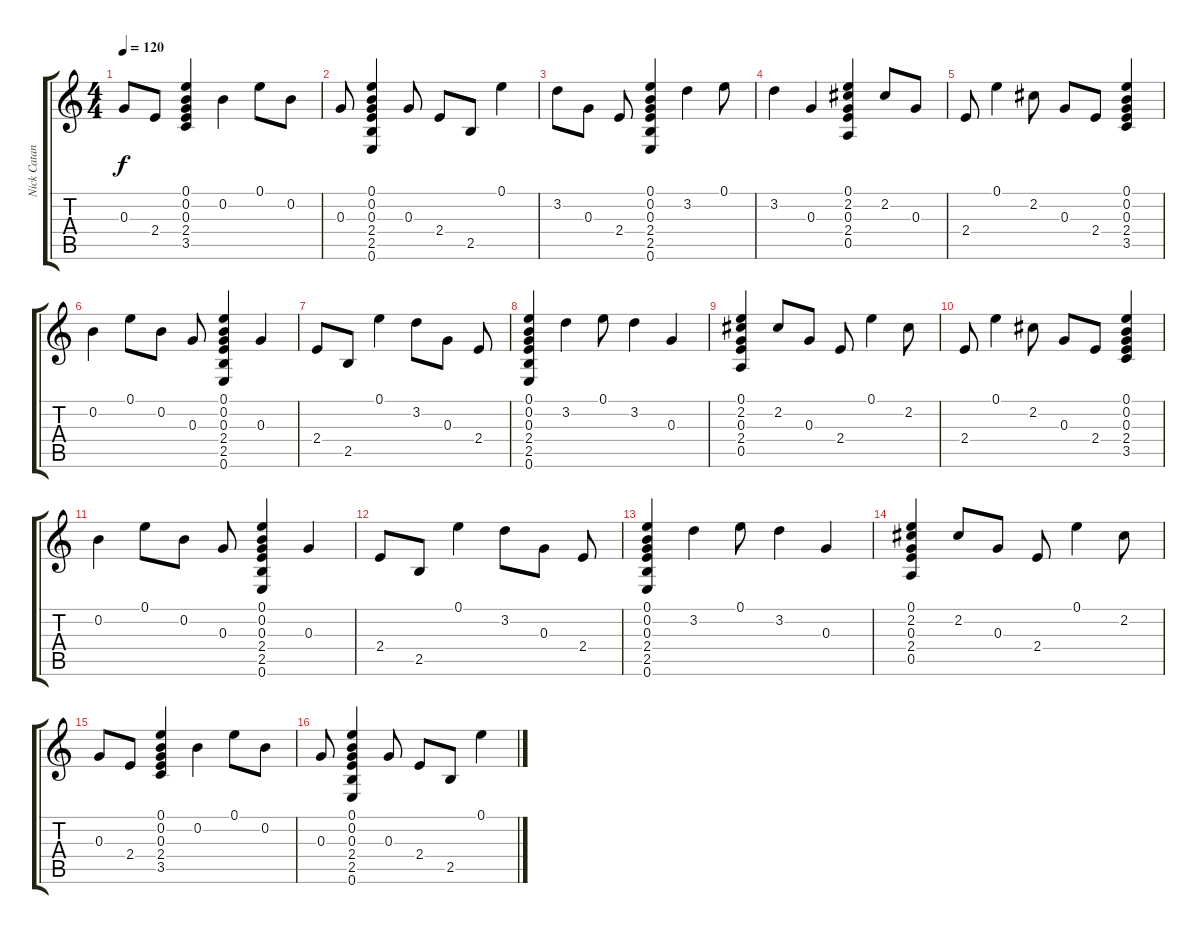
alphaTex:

\track ("Nick Catanese" "Nick Catan") {instrument acousticguitarsteel}
\staff {score tabs}
\tuning (E4 B3 G3 D3 A2 E2) {hide}
\ts (4 4)
\tempo 120
\clef g2
\ks c
0.3.8{dy f} 2.4.8 (0.1 0.2 0.3 2.4 3.5).4 0.2.4 0.1.8 0.2.8 |
0.3.8 (0.1 0.2 0.3 2.4 2.5 0.6).4 0.3.8 2.4.8 2.5.8 0.1.4 |
3.2.8 0.3.8 2.4.8 (0.1 0.2 0.3 2.4 2.5 0.6).4 3.2.4 0.1.8 |
3.2.4 0.3.4 (0.1 2.2 0.3 2.4 0.5).4 2.2.8 0.3.8 |
2.4.8 0.1.4 2.2.8 0.3.8 2.4.8 (0.1 0.2 0.3 2.4 3.5).4 |
0.2.4 0.1.8 0.2.8 0.3.8 (0.1 0.2 0.3 2.4 2.5 0.6).4 0.3.4 |
2.4.8 2.5.8 0.1.4 3.2.8 0.3.8 2.4.8 |
(0.1 0.2 0.3 2.4 2.5 0.6).4 3.2.4 0.1.8 3.2.4 0.3.4 |
(0.1 2.2 0.3 2.4 0.5).4 2.2.8 0.3.8 2.4.8 0.1.4 2.2.8 |
2.4.8 0.1.4 2.2.8 0.3.8 2.4.8 (0.1 0.2 0.3 2.4 3.5).4 |
0.2.4 0.1.8 0.2.8 0.3.8 (0.1 0.2 0.3 2.4 2.5 0.6).4 0.3.4 |
2.4.8 2.5.8 0.1.4 3.2.8 0.3.8 2.4.8 |
(0.1 0.2 0.3 2.4 2.5 0.6).4 3.2.4 0.1.8 3.2.4 0.3.4 |
(0.1 2.2 0.3 2.4 0.5).4 2.2.8 0.3.8 2.4.8 0.1.4 2.2.8 |
0.3.8 2.4.8 (0.1 0.2 0.3 2.4 3.5).4 0.2.4 0.1.8 0.2.8 |
0.3.8 (0.1 0.2 0.3 2.4 2.5 0.6).4 0.3.8 2.4.8 2.5.8 0.1.4
